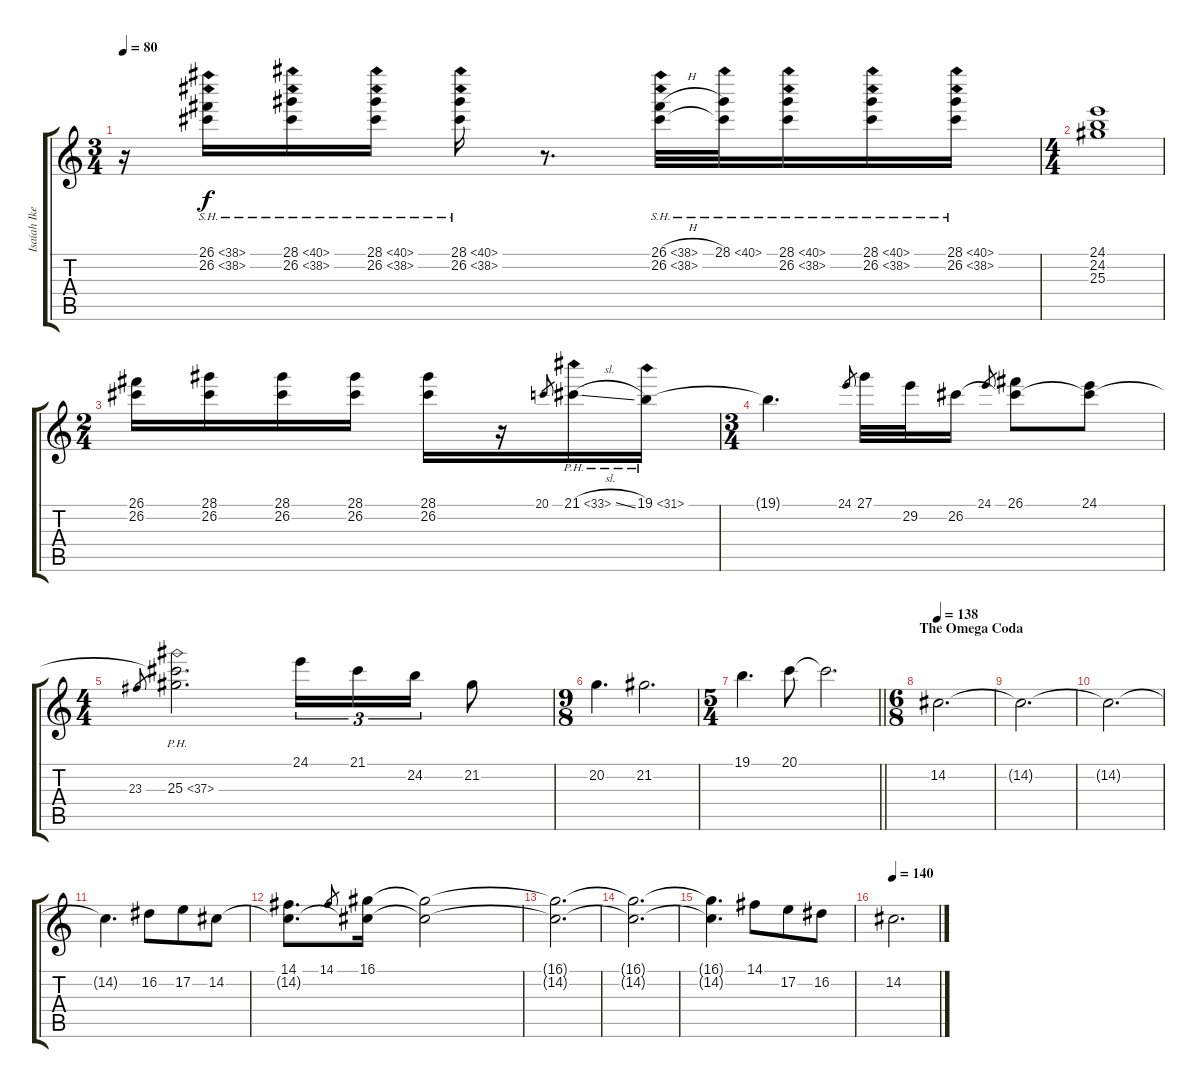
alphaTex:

\track ("Isaiah Ikey Owens" "Isaiah Ike") {instrument rockorgan}
\staff {score tabs}
\tuning (E4 B3 G3 D3 A2 E2) {hide}
\ts (3 4)
\tempo 80
\clef g2
\ks c
r.16{dy f} (26.1{sh 12} 26.2{sh 12}).16 (28.1{sh 12} 26.2{sh 12}).16 (28.1{sh 12} 26.2{sh 12}).16 (28.1{sh 12} 26.2{sh 12}).16 r.8{d} (26.1{sh 12 h} 26.2{sh 12}).32 (28.1{sh 12} 26.2{t}).32 (28.1{sh 12} 26.2{sh 12}).16 (28.1{sh 12} 26.2{sh 12}).16 (28.1{sh 12} 26.2{sh 12}).16 |
\ts (4 4)
(24.1 24.2 25.3).1{volume 7} |
\ts (2 4)
(26.1 26.2).16{volume 10} (28.1 26.2).16 (28.1 26.2).16 (28.1 26.2).16 (28.1 26.2).16 r.16 20.1.8{gr} 21.1{ph 12 sl}.16 19.1{ph 12}.16 |
\ts (3 4)
19.1{t}.4{d} 24.1.8{gr} 27.1.32 29.2.32 26.2.16 24.1.8{gr} (26.1 26.2{t}).8 (24.1 26.2{t}).8 |
\ts (4 4)
23.3.8{gr} (26.2{t} 25.3{ph 12}).2{d} 24.1.16{tu (3 2)} 21.1.16{tu (3 2)} 24.2.16{tu (3 2)} 21.2.8 |
\ts (9 8)
20.2.4{d} 21.2.2{d} |
\ts (5 4)
\barLineRight lightlight
19.1.4{d} 20.1.8 20.1{t}.2{d} |
\ts (6 8)
\section ("" "The Omega Coda")
\tempo 138
14.2.2{d volume 7} |
14.2{t}.2{d} |
14.2{t}.2{d} |
14.2{t}.4{d} 16.2.8 17.2.8 14.2.8 |
(14.1 14.2{t}).8{d} 14.1.8{gr} (16.1 14.2{t}).16 (16.1{t} 14.2{t}).2 |
(16.1{t} 14.2{t}).2{d} |
(16.1{t} 14.2{t}).2{d} |
(16.1{t} 14.2{t}).4{d} 14.1.8 17.2.8 16.2.8 |
\tempo 140
14.2.2{d}
